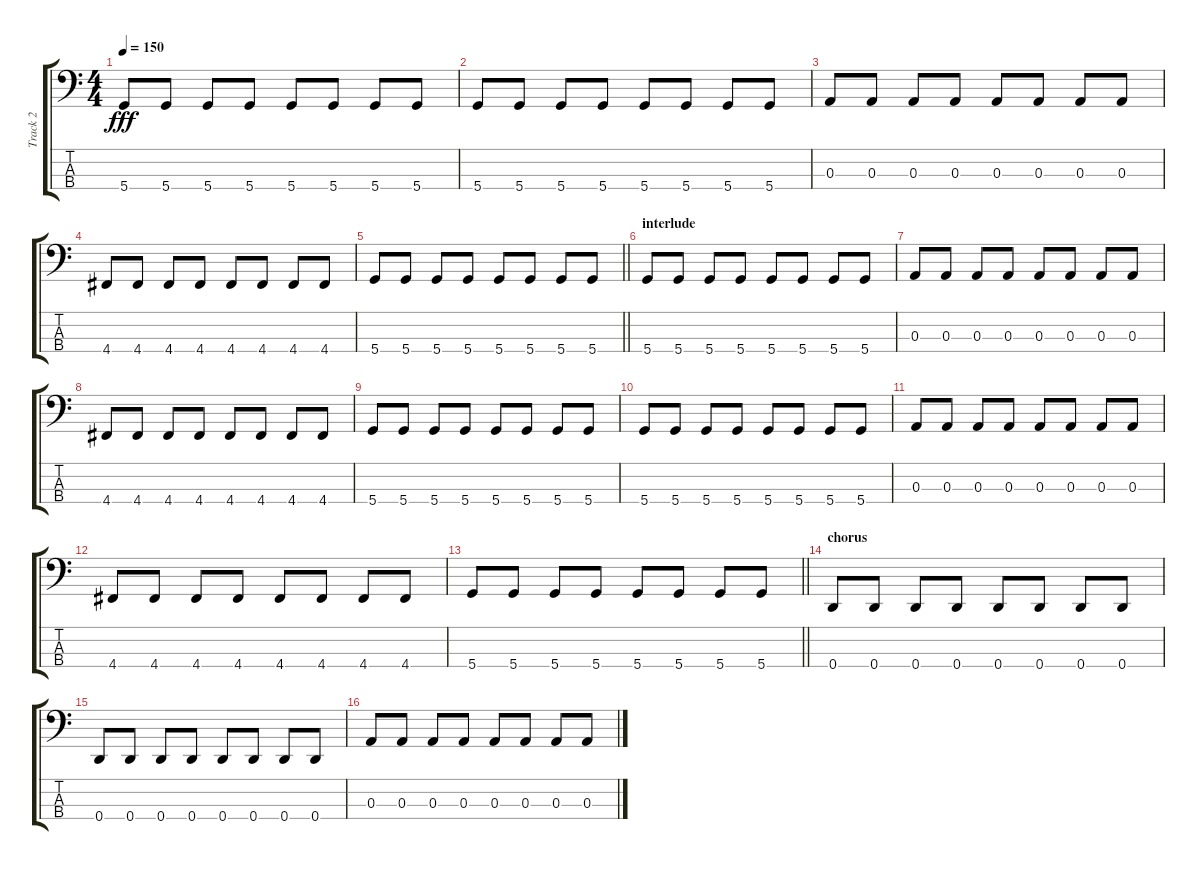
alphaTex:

\track ("Track 2" "Track 2") {instrument electricbasspick}
\staff {score tabs}
\tuning (G2 D2 A1 D1) {hide}
\ts (4 4)
\tempo 150
\clef f4
\ks c
5.4.8{dy fff} 5.4.8 5.4.8 5.4.8 5.4.8 5.4.8 5.4.8 5.4.8 |
5.4.8 5.4.8 5.4.8 5.4.8 5.4.8 5.4.8 5.4.8 5.4.8 |
0.3.8 0.3.8 0.3.8 0.3.8 0.3.8 0.3.8 0.3.8 0.3.8 |
4.4.8 4.4.8 4.4.8 4.4.8 4.4.8 4.4.8 4.4.8 4.4.8 |
\barLineRight lightlight
5.4.8 5.4.8 5.4.8 5.4.8 5.4.8 5.4.8 5.4.8 5.4.8 |
\section ("" "interlude")
5.4.8 5.4.8 5.4.8 5.4.8 5.4.8 5.4.8 5.4.8 5.4.8 |
0.3.8 0.3.8 0.3.8 0.3.8 0.3.8 0.3.8 0.3.8 0.3.8 |
4.4.8 4.4.8 4.4.8 4.4.8 4.4.8 4.4.8 4.4.8 4.4.8 |
5.4.8 5.4.8 5.4.8 5.4.8 5.4.8 5.4.8 5.4.8 5.4.8 |
5.4.8 5.4.8 5.4.8 5.4.8 5.4.8 5.4.8 5.4.8 5.4.8 |
0.3.8 0.3.8 0.3.8 0.3.8 0.3.8 0.3.8 0.3.8 0.3.8 |
4.4.8 4.4.8 4.4.8 4.4.8 4.4.8 4.4.8 4.4.8 4.4.8 |
\barLineRight lightlight
5.4.8 5.4.8 5.4.8 5.4.8 5.4.8 5.4.8 5.4.8 5.4.8 |
\section ("" "chorus")
0.4.8 0.4.8 0.4.8 0.4.8 0.4.8 0.4.8 0.4.8 0.4.8 |
0.4.8 0.4.8 0.4.8 0.4.8 0.4.8 0.4.8 0.4.8 0.4.8 |
0.3.8 0.3.8 0.3.8 0.3.8 0.3.8 0.3.8 0.3.8 0.3.8
